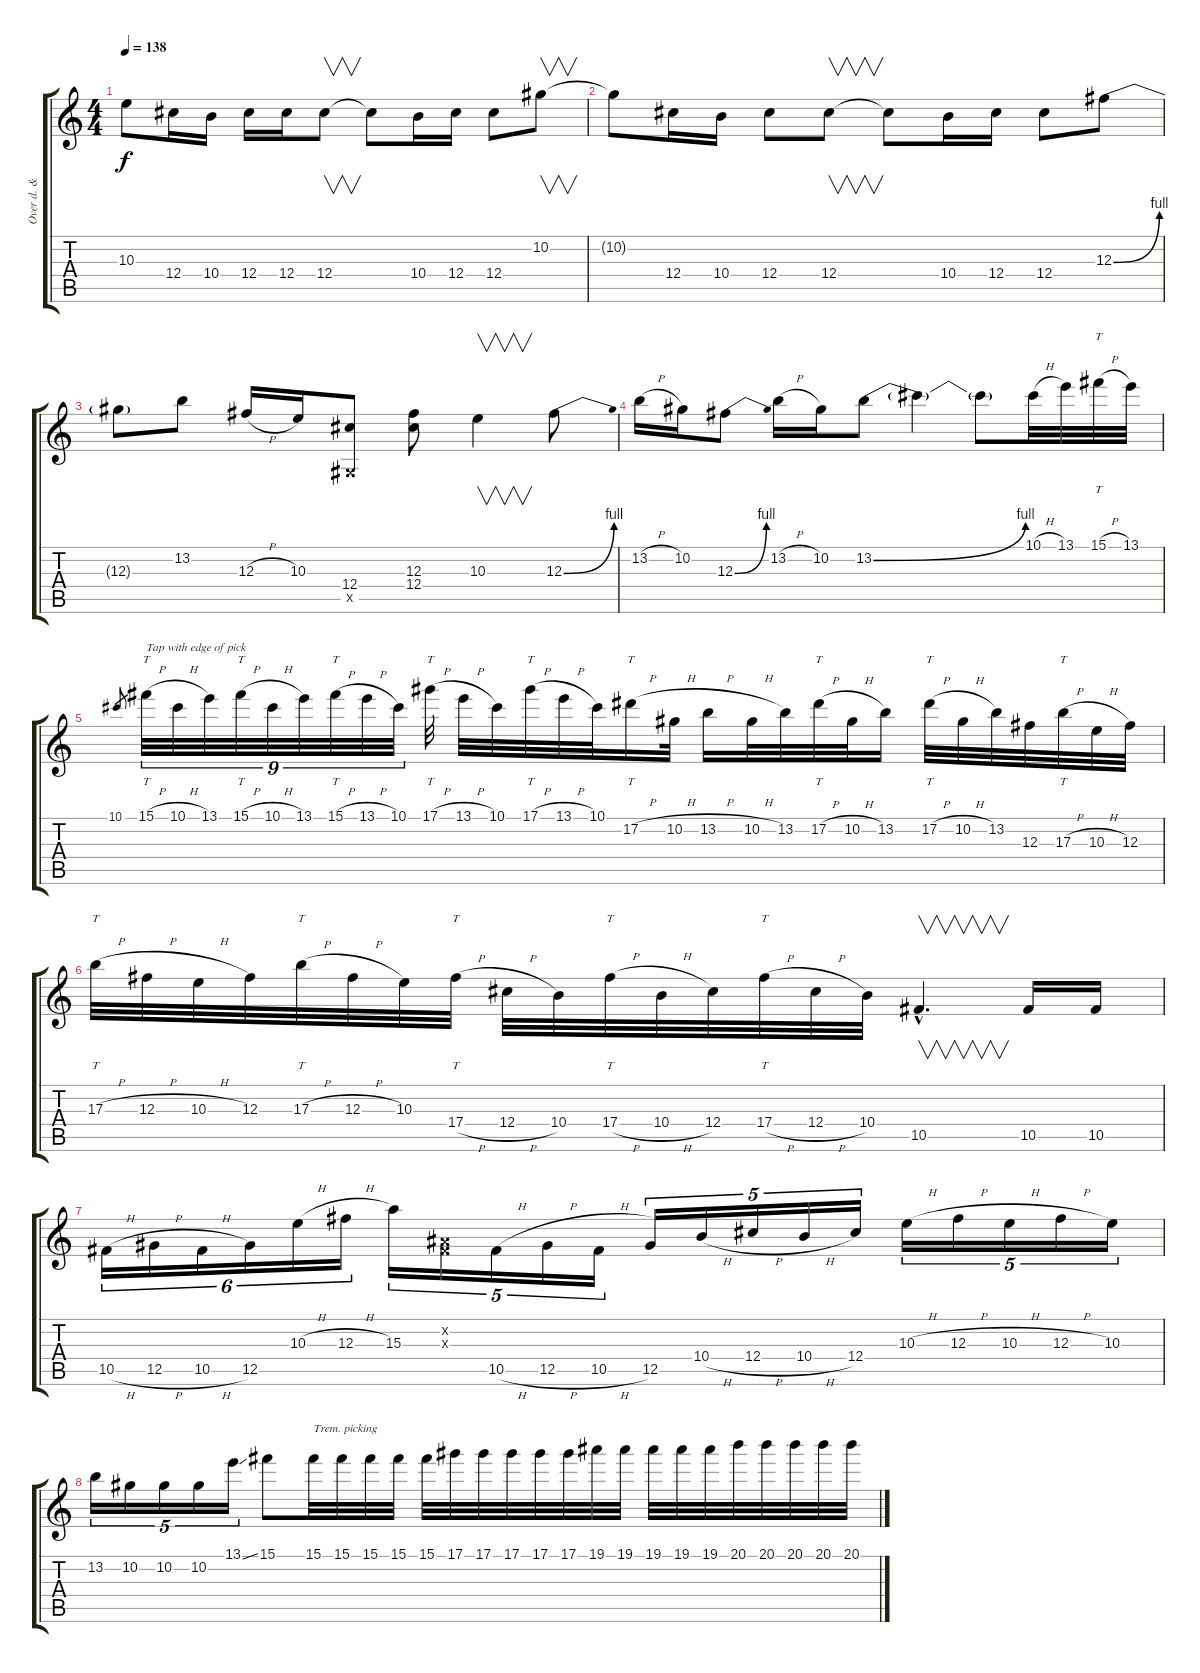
\track ("Over d. & Solos" "Over d. & ") {instrument distortionguitar}
\staff {score tabs}
\tuning (Eb4 Bb3 Gb3 Db3 Ab2 Eb2) {hide}
\ts (4 4)
\tempo 138
\clef g2
\ks c
10.3{t}.8{dy f} 12.4.16 10.4.16 12.4.16 12.4.16 12.4.8{v} 12.4{t}.8 10.4.16 12.4.16 12.4.8 10.2.8{v} |
10.2{t}.8 12.4.16 10.4.16 12.4.8 12.4.8{v} 12.4{t}.8 10.4.16 12.4.16 12.4.8 12.3{be (bend 0 0 60 4)}.8 |
12.3{t}.8 13.2.8 12.3{h}.16 10.3.16 (12.4 0.5{x}).8 (12.3 12.4).8 10.3.4{v} 12.3{be (bend 0 0 60 4)}.8 |
13.2{h}.16 10.2.16 12.3{be (bend 0 0 60 4)}.8 13.2{h}.16 10.2.16 13.2{be (bend 0 0 60 4)}.8 13.2{t}.4 13.2{t}.8 10.1{h}.32 13.1.32 15.1{h}.32{tt} 13.1.32 |
10.1.8{gr} 15.1{h}.32{tt tu (9 8) txt "Tap with edge of pick"} 10.1{h}.32{tu (9 8)} 13.1.32{tu (9 8)} 15.1{h}.32{tt tu (9 8)} 10.1{h}.32{tu (9 8)} 13.1.32{tu (9 8)} 15.1{h}.32{tt tu (9 8)} 13.1{h}.32{tu (9 8)} 10.1.32{tu (9 8)} 17.1{h}.32{tt} 13.1{h}.32 10.1.32 17.1{h}.32{tt} 13.1{h}.32 10.1.32 17.2{h}.16{tt} 10.2{h}.32 13.2{h}.16 10.2{h}.32 13.2.32 17.2{h}.32{tt} 10.2{h}.32 13.2.16 17.2{h}.32{tt} 10.2{h}.32 13.2.32 12.3.32 17.3{h}.32{tt} 10.3{h}.32 12.3.32 |
17.3{h}.32{tt} 12.3{h}.32 10.3{h}.32 12.3.32 17.3{h}.32{tt} 12.3{h}.32 10.3.32 17.4{h}.32{tt} 12.4{h}.32 10.4.32 17.4{h}.32{tt} 10.4{h}.32 12.4.32 17.4{h}.32{tt} 12.4{h}.32 10.4.32 10.5{hac}.4{v d} 10.5.16 10.5.16 |
10.5{h}.16{tu (6 4)} 12.5{h}.16{tu (6 4)} 10.5{h}.16{tu (6 4)} 12.5.16{tu (6 4)} 10.3{h}.16{tu (6 4)} 12.3{h}.16{tu (6 4)} 15.3.16{tu (5 4)} (0.2{x} 0.3{x}).16{tu (5 4)} 10.5{h}.16{tu (5 4)} 12.5{h}.16{tu (5 4)} 10.5{h}.16{tu (5 4)} 12.5.16{tu (5 4)} 10.4{h}.16{tu (5 4)} 12.4{h}.16{tu (5 4)} 10.4{h}.16{tu (5 4)} 12.4.16{tu (5 4)} 10.3{h}.16{tu (5 4)} 12.3{h}.16{tu (5 4)} 10.3{h}.16{tu (5 4)} 12.3{h}.16{tu (5 4)} 10.3.16{tu (5 4)} |
13.2.16{tu (5 4)} 10.2.16{tu (5 4)} 10.2.16{tu (5 4)} 10.2.16{tu (5 4)} 13.1{ss}.16{tu (5 4)} 15.1.8 15.1.32{txt "Trem. picking"} 15.1.32 15.1.32 15.1.32 15.1.32 17.1.32 17.1.32 17.1.32 17.1.32 17.1.32 19.1.32 19.1.32 19.1.32 19.1.32 19.1.32 20.1.32 20.1.32 20.1.32 20.1.32 20.1.32
